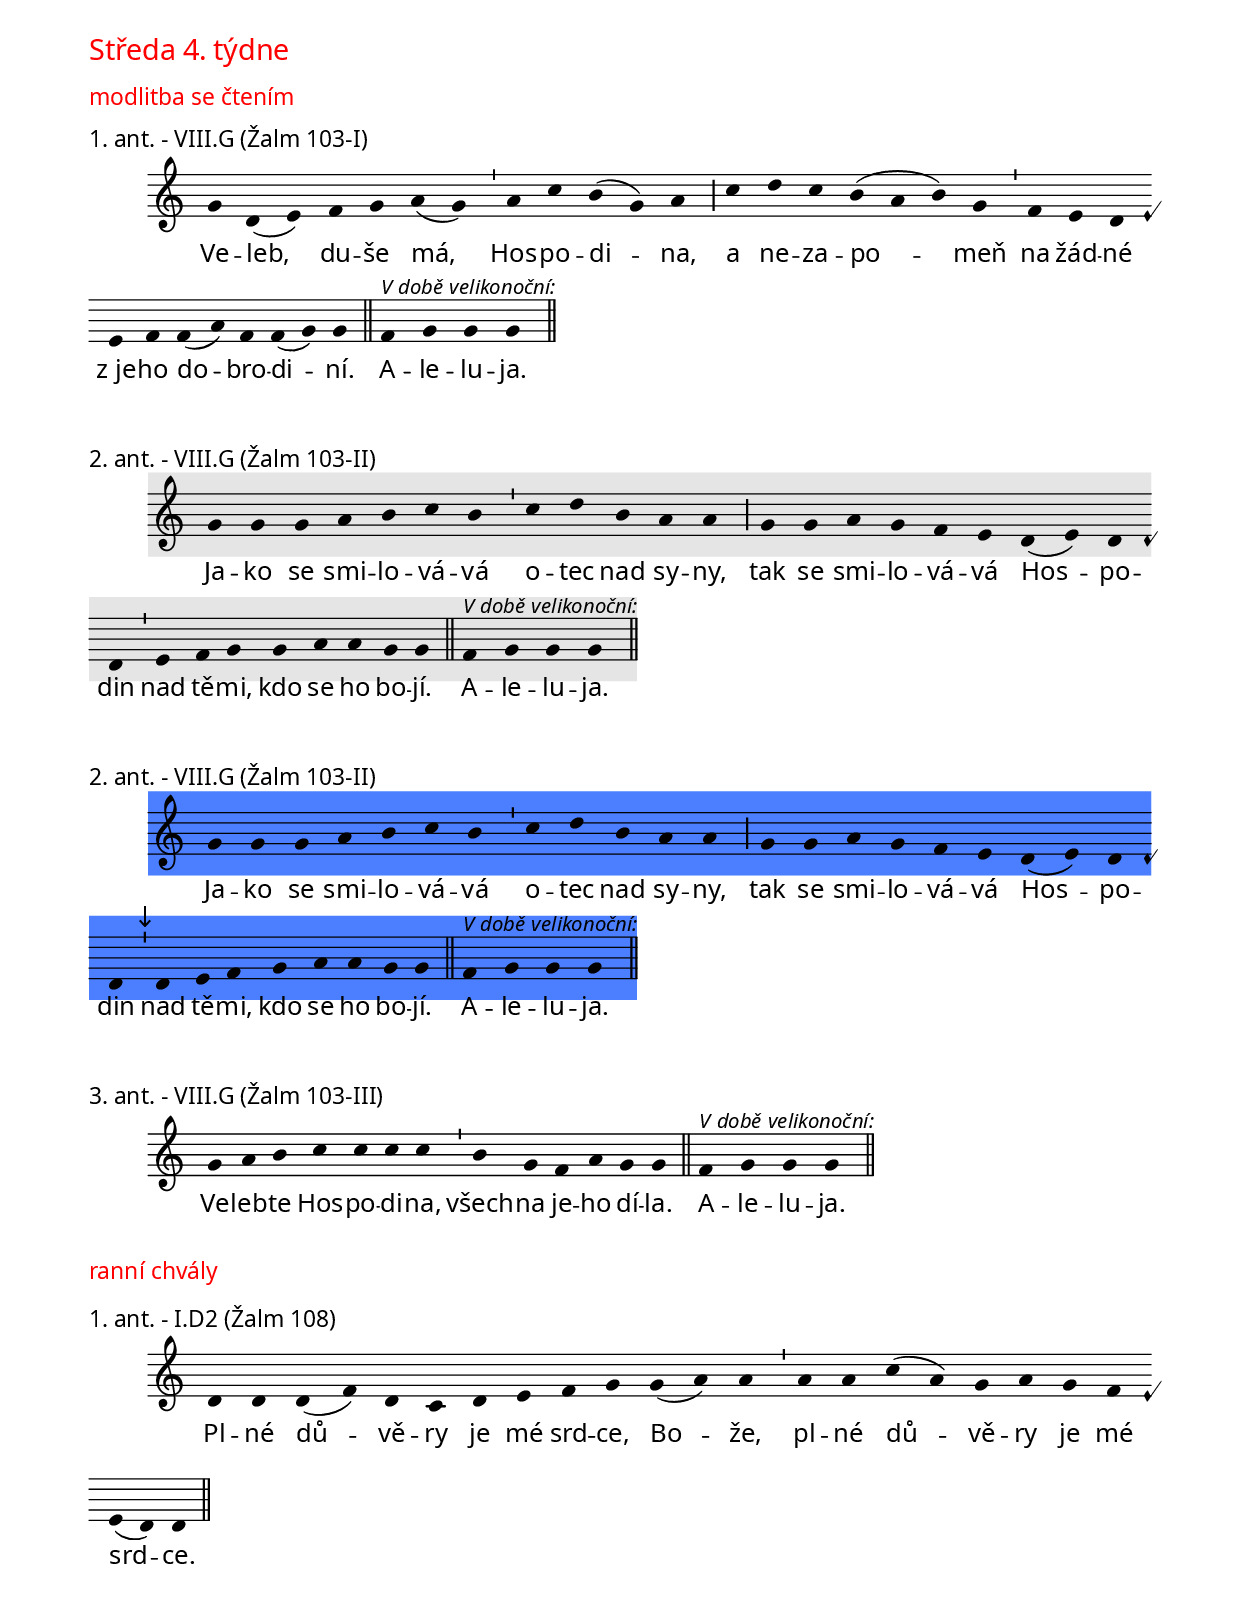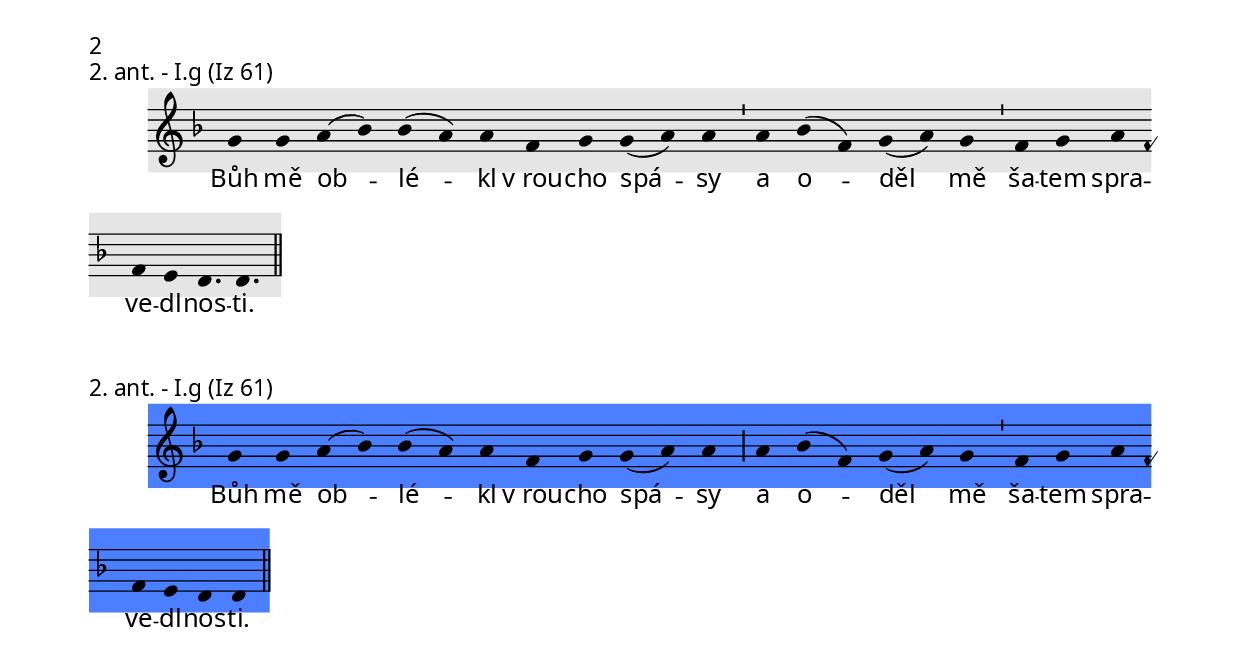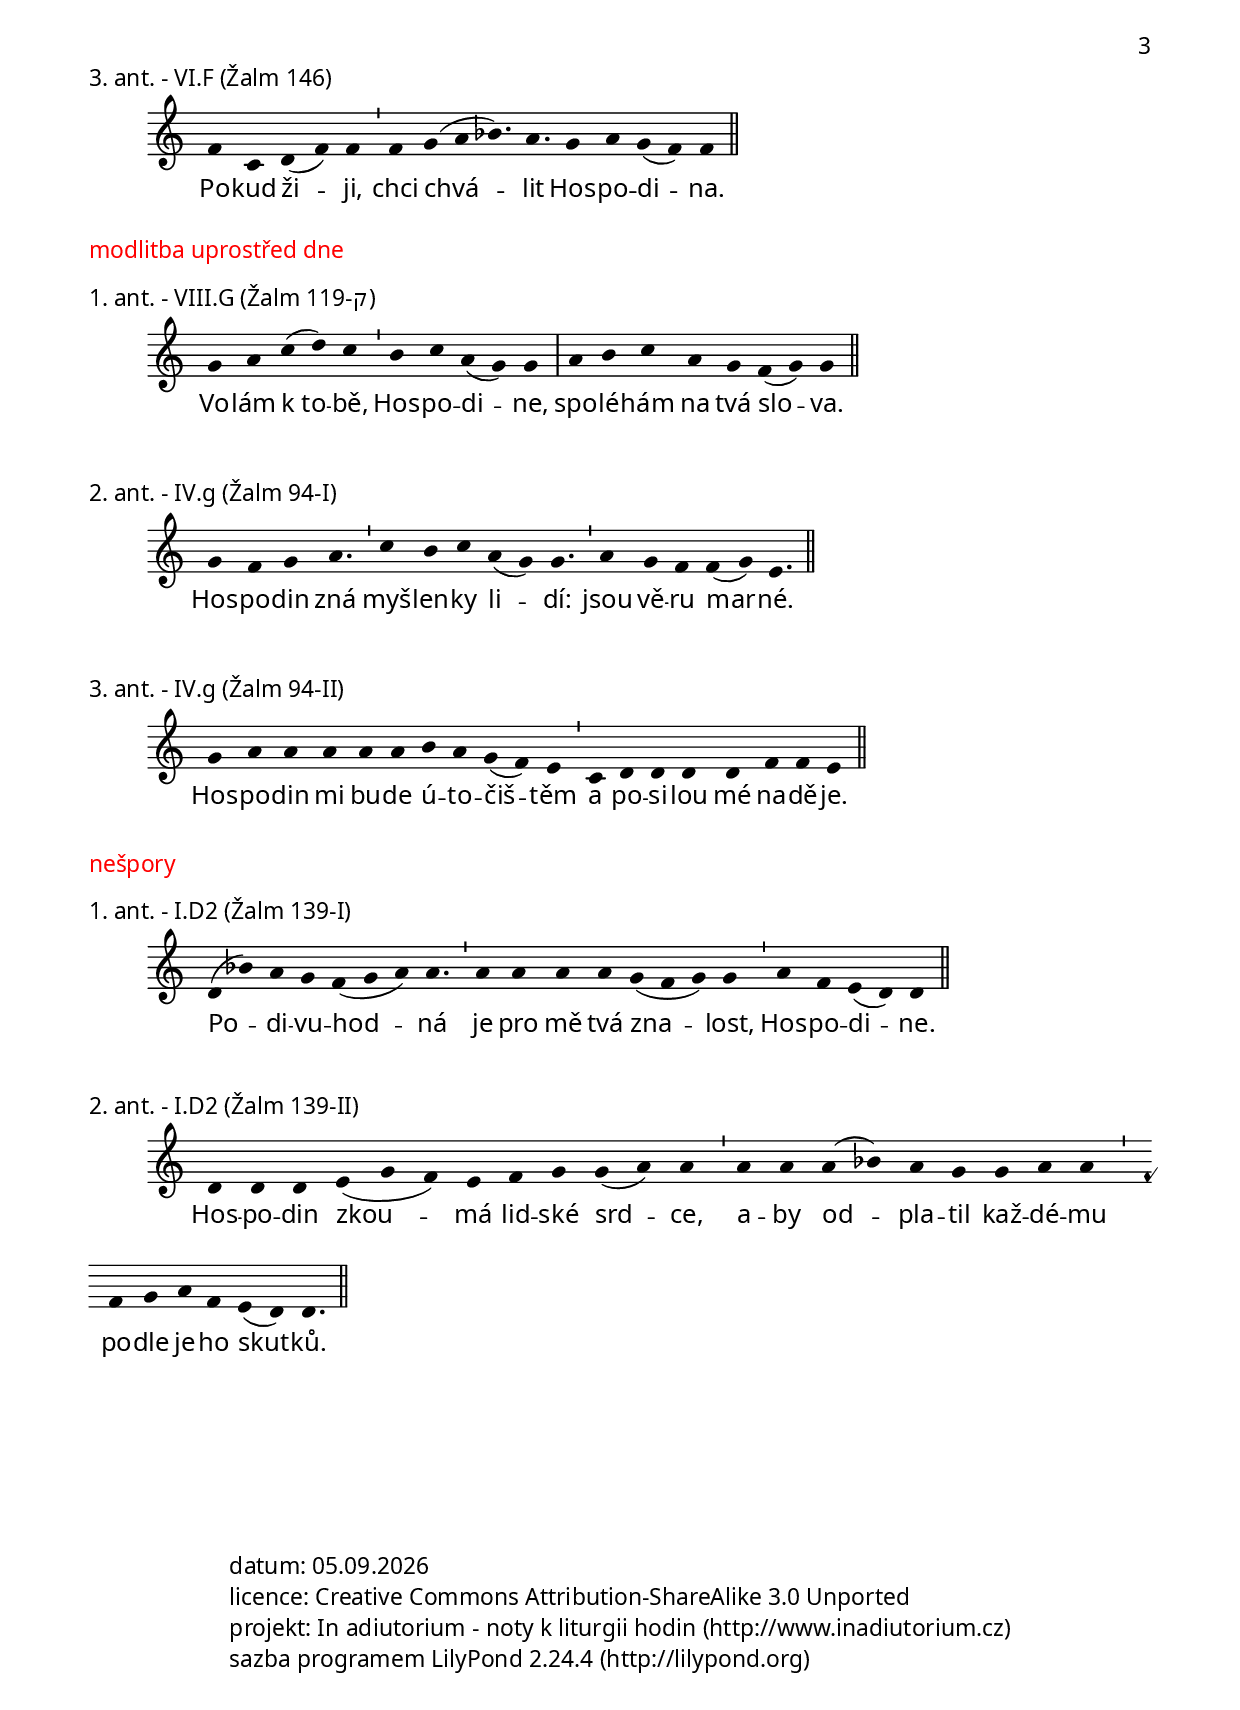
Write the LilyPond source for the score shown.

\include "../spolecne.ly"

\markup {\nadpisDen {Středa 4. týdne}}

% \markup {\nadpisHodinka {"invitatorium"}}

% \score { \tIIstredaInvitatorium }

\markup {\nadpisHodinka {"modlitba se čtením"}}

\score {
  \relative c'' {
    \choralniRezim
    g4 d( e) f g a( g) \barMin a c b( g) a \barMaior
    c d c b( a b) g \barMin f e d e f f( a) f f( g) g \barFinalis

    f^\rubrVelikAleluja g g g \barFinalis
  }
  \addlyrics {
    Ve -- leb, du -- še má, Hos -- po -- di -- na,
    a ne -- za -- po -- meň na žád -- né z_je -- ho do -- bro -- di -- ní.

    A -- le -- lu -- ja.
  }
  \header {
    quid = "1. ant."
    modus = "VIII"
    differentia = "G"
    psalmus = "Žalm 103-I"
    id = "cte-ant1"
    piece = \markup {\sestavTitulek}
  }
}

\score {
  \relative c'' {
    \zvyraznovacSedy
    \choralniRezim
    g g g a b c b \barMin c d b a a \barMaior
    g g a g f e d( e) d d \barMin
    e f g g a a g g \barFinalis

    f^\rubrVelikAleluja g g g \barFinalis
  }
  \addlyrics {
    Ja -- ko se smi -- lo -- vá -- vá o -- tec nad sy -- ny,
    tak se smi -- lo -- vá -- vá Hos -- po -- din
    nad tě -- mi, kdo se ho bo -- jí.

    A -- le -- lu -- ja.
  }
  \header {
    quid = "2. ant."
    modus = "VIII"
    differentia = "G"
    psalmus = "Žalm 103-II"
    placet = "_nad těmi_ snad lépe d e f"
    id = "cte-ant2"
    piece = \markup {\sestavTitulek}
  }
}

\score {
  \relative c'' {
    \zvyraznovacModry
    \choralniRezim
    g g g a b c b \barMin c d b a a \barMaior
    g g a g f e d( e) d d \barMin
    \mark\sipka d e f g a a g g \barFinalis

    f^\rubrVelikAleluja g g g \barFinalis
  }
  \addlyrics {
    Ja -- ko se smi -- lo -- vá -- vá o -- tec nad sy -- ny,
    tak se smi -- lo -- vá -- vá Hos -- po -- din
    nad tě -- mi, kdo se ho bo -- jí.

    A -- le -- lu -- ja.
  }
  \header {
    quid = "2. ant."
    modus = "VIII"
    differentia = "G"
    psalmus = "Žalm 103-II"
    id = "cte-ant2"
    piece = \markup {\sestavTitulek}
  }
}

\score {
  \relative c'' {
    \choralniRezim
    g4 a b c c c c \barMin
    b g f a g g \barFinalis

    f^\rubrVelikAleluja g g g \barFinalis
  }
  \addlyrics {
    Ve -- leb -- te Hos -- po -- di -- na,
    všech -- na je -- ho dí -- la.

    A -- le -- lu -- ja.
  }
  \header {
    quid = "3. ant."
    modus = "VIII"
    differentia = "G"
    psalmus = "Žalm 103-III"
    id = "cte-ant3"
    piece = \markup {\sestavTitulek}
  }
}

\markup {\nadpisHodinka {"ranní chvály"}}

\score {
  \relative c' {
    \choralniRezim
    d4 d d( f) d c d e f g g( a) a \barMin
    a a c( a) g a g f e( d) d \barFinalis
  }
  \addlyrics {
    Pl -- né dů -- vě -- ry je mé srd -- ce, Bo -- že,
    pl -- né dů -- vě -- ry je mé srd -- ce.
  }
  \header {
    quid = "1. ant."
    modus = "I"
    differentia = "D2"
    psalmus = "Žalm 108"
    placet = "rytmus i melodie _důvěry_ (navíc zdvojeno) jsou jaksi nepřirozené a nelibé"
    id = "rch-ant1"
    piece = \markup {\sestavTitulek}
  }
}

\pageBreak

\score {
  \relative c'' {
    \zvyraznovacSedy
    \choralniRezim
    \key f \major
    g4 g a( bes) bes( a) a f g g( a) a \barMin
    a bes( f) g( a) g \barMin f g a f e d4. d \barFinalis
  }
  \addlyrics {
    Bůh mě ob -- lé -- kl v_rou -- cho spá -- sy
    a o -- děl mě ša -- tem spra -- ve -- dl -- nos -- ti.
  }
  \header {
    quid = "2. ant."
    modus = "I"
    differentia = "g"
    psalmus = "Iz 61"
    placet = "první divisio udělat maior"
    id = "rch-ant2"
    piece = \markup {\sestavTitulek}
  }
}

\score {
  \relative c'' {
    \zvyraznovacModry
    \choralniRezim
    \key f \major
    g4 g a( bes) bes( a) a f g g( a) a \barMaior
    a bes( f) g( a) g \barMin
    f g a f e d d \barFinalis
  }
  \addlyrics {
    Bůh mě ob -- lé -- kl v_rou -- cho spá -- sy
    a o -- děl mě ša -- tem spra -- ve -- dl -- nos -- ti.
  }
  \header {
    quid = "2. ant."
    modus = "I"
    differentia = "g"
    psalmus = "Iz 61"
    id = "rch-ant2"
    piece = \markup {\sestavTitulek}
  }
}

\pageBreak

\score {
  \relative c' {
    \choralniRezim
    f4 c d( f) f \barMin f g( a bes4.) a g4 a g( f) f \barFinalis
  }
  \addlyrics {
    Po -- kud ži -- ji, chci chvá -- lit Hos -- po -- di -- na.
  }
  \header {
    quid = "3. ant."
    modus = "VI"
    differentia = "F"
    psalmus = "Žalm 146"
    id = "rch-ant3"
    piece = \markup {\sestavTitulek}
  }
}

% \score { \tIIstredaAntBenedictus }

\markup {\nadpisHodinka {"modlitba uprostřed dne"}}

\score {
  \relative c'' {
    \choralniRezim
    g4 a c( d) c \barMin
    b c a( g) g \barMax
    a b c a g f( g) g \barFinalis
  }
  \addlyrics {
    Vo -- lám k_to -- bě,
    Hos -- po -- di -- ne,
    spo -- lé -- hám na tvá slo -- va.
  }
  \header {
    quid = "1. ant."
    modus = "VIII"
    differentia = "G"
    psalmus = "Žalm 119-ק"
    id = "up-ant1"
    piece = \markup {\sestavTitulek}
  }
}

\score {
  \relative c'' {
    \choralniRezim
    g4 f g a4. \barMin c4 b c a( g) g4. \barMin a4 g f f( g) e4. \barFinalis
  }
  \addlyrics {
    Hos -- po -- din zná myš -- len -- ky li -- dí: jsou vě -- ru mar -- né.
  }
  \header {
    quid = "2. ant."
    modus = "IV"
    differentia = "g"
    psalmus = "Žalm 94-I"
    id = "up-ant2"
    piece = \markup {\sestavTitulek}
  }
}

\score {
  \relative c'' {
    \choralniRezim
    g4 a a a a a b a g( f) e \barMin c d d d d f f e \barFinalis
  }
  \addlyrics {
    Hos -- po -- din mi bu -- de ú -- to -- čiš -- těm
    a po -- si -- lou mé na -- dě -- je.
  }
  \header {
    quid = "3. ant."
    modus = "IV"
    differentia = "g"
    psalmus = "Žalm 94-II"
    id = "up-ant3"
    piece = \markup {\sestavTitulek}
  }
}

\markup {\nadpisHodinka {"nešpory"}}

\score {
  \relative c' {
    \choralniRezim
    d4( bes') a g f( g a) a4. \barMin a4 a a a g( f g) g \barMin
    a f e( d) d \barFinalis
  }
  \addlyrics {
    Po -- di -- vu -- hod -- ná je pro mě tvá zna -- lost, Hos -- po -- di -- ne.
  }
  \header {
    quid = "1. ant."
    modus = "I"
    differentia = "D2"
    psalmus = "Žalm 139-I"
    placet = "první slabika se relativně špatně zpívá, zní divně;
    navíc neznám žádnou tradiční antifonu, která by takto začínala;
    jinak mám tuto antifonu rád, což ale nikterak neznamená, že je dobrá"
    id = "ne-ant1"
    piece = \markup {\sestavTitulek}
  }
}

\score {
  \relative c' {
    \choralniRezim
    d4 d d e( g f) e f g g( a) a \barMin
    a a a( bes) a g g a a \barMin f g a f e( d) d4. \barFinalis
  }
  \addlyrics {
    Hos -- po -- din zkou -- má lid -- ské srd -- ce,
    a -- by od -- pla -- til kaž -- dé -- mu po -- dle je -- ho skut -- ků.
  }
  \header {
    quid = "2. ant."
    modus = "I"
    differentia = "D2"
    psalmus = "Žalm 139-II"
    id = "ne-ant2"
    piece = \markup {\sestavTitulek}
  }
}

% \score { \tIIstredaNespAntIII }

% \score { \tIIstredaAntMagnificat }